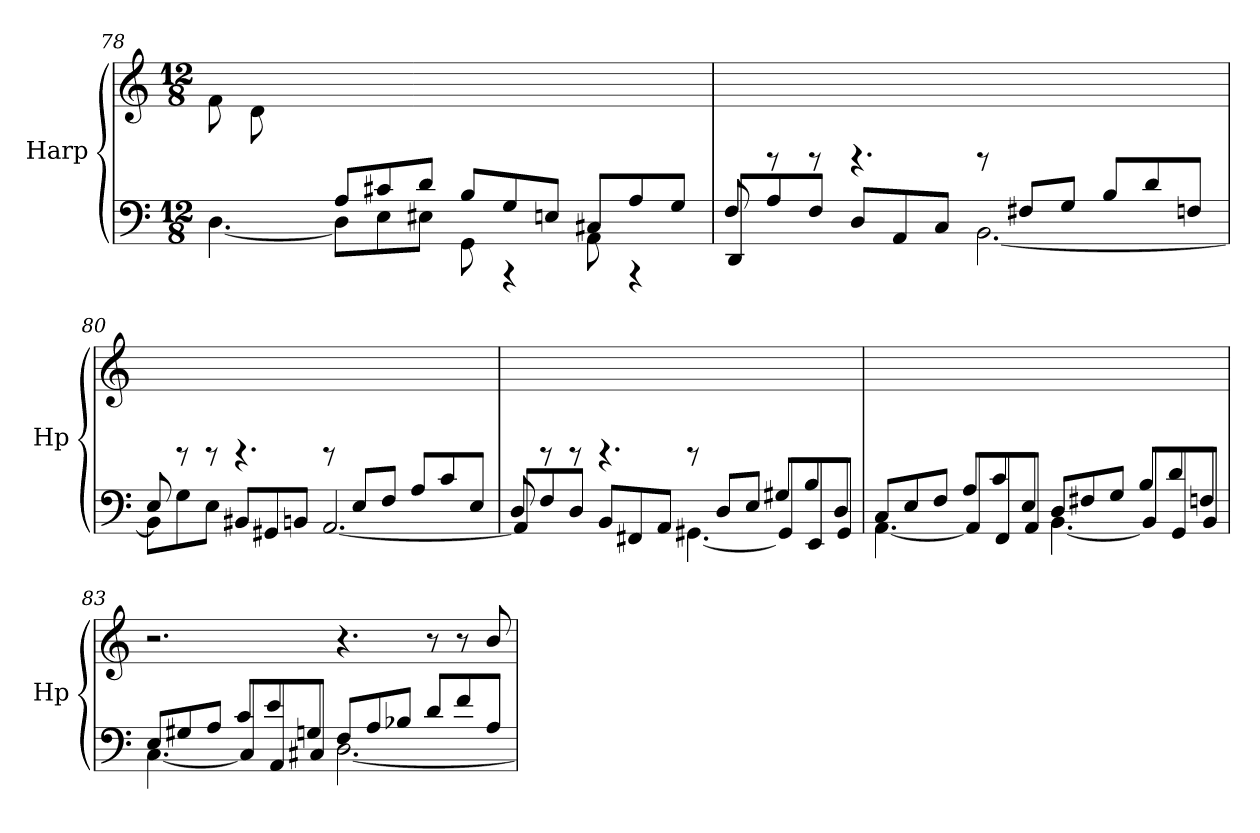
**kern	**kern
*part1	*part1
*staff2	*staff1
*I"Harp	*
*I'Hp	*
*clefF4	*clefG2
*k[]	*k[]
*M12/8	*M12/8
=78	=78
*^	*
4ryy	[4.D\	8f\L
.	.	8d\
8B-X/J	.	1ryy
8A/L	8D\L]	.
8c#X/	8E\	.
8d/J	8E#X\J	.
8B-/L	8GG\	.
8G/	4rAAA	.
8E/J	.	.
8C#X/L	8AA\	.
8A/	4rAAA	4ryy
8G/J	.	.
!!LO:LB:g=z
=79	=79	=79
8F/	8DD/L	8ryy
2.ryy	8A/	8rBB
.	8F/J	8rBB
.	8D/L	4.rBB
.	8AA/	.
.	8C/J	.
.	[2.BB\	8rBB
8F#X/L	.	2ryy
8G/J	.	.
8B/L	.	.
8d/	.	.
8Fn/J	.	8ryy
=80	=80	=80
8E/	8BB\L]	8ryy
2.ryy	8G\	8rGG
.	8E\J	8rGG
.	8BB#X/L	4.rGG
.	8GG#X/	.
.	8BBn/J	.
.	[2.AA/	8rGG
8E/L	.	2ryy
8F/J	.	.
8A/L	.	.
8c/	.	.
8E/J	.	8ryy
!!LO:LB:g=z
=81	=81	=81
8D/	8AA/L]	8ryy
2.ryy	8F/	8rGG
.	8D/J	8rGG
.	8BB/L	4.rGG
.	8FF#X/	.
.	8AA/J	.
.	[4.GG#X\	8rGG
8D/L	.	2ryy
8E/J	.	.
8G#X/L	8GG#/L]	.
8B/	8EE/	.
8D/J	8GG#/J	8ryy
=82	=82	=82
8C/L	[4.AA\	1.ryy
8E/	.	.
8F/J	.	.
8A/L	8AA/L]	.
8c/	8FF/	.
8E/J	8AA/J	.
8D/L	[4.BB\	.
8F#X/	.	.
8G/J	.	.
8B/L	8BB/L]	.
8d/	8GG/	.
8Fn/J	8BB/J	.
!!LO:LB:g=z
=83	=83	=83
8E/L	[4.C\	2.r
8G#X/	.	.
8A/J	.	.
8c/L	8C/L]	.
8e/	8AA/	.
8Gn/J	8C#X/J	.
8F/L	[2.D\	4.r
8A/	.	.
8B-X/J	.	.
8d/L	.	8r
8f/	.	8r
8A/J	.	8b/
*v	*v	*
=	=
*-	*-
